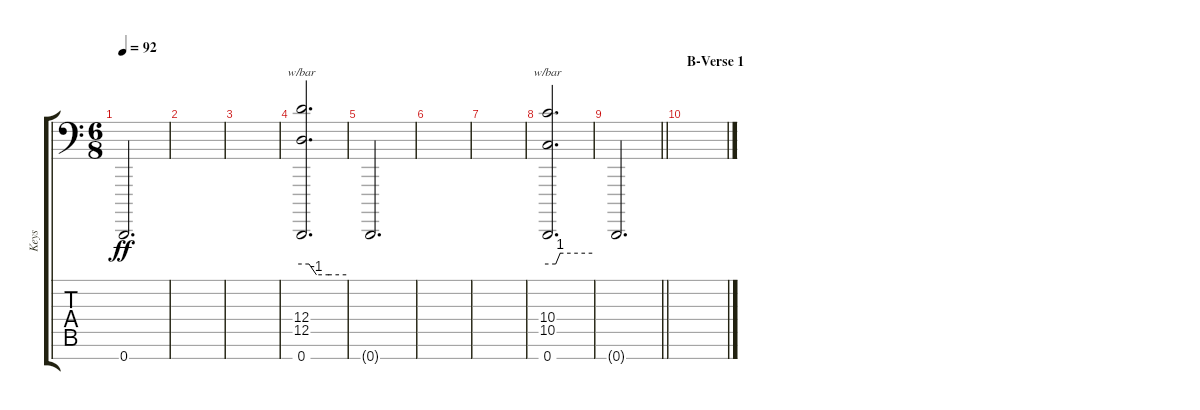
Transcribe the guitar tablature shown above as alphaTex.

\track ("Keys" "Keys") {instrument synthstrings2}
\staff {score tabs}
\tuning (D6 D5 D4 D3 D2 D1 D0) {hide}
\ts (6 8)
\tempo 92
\clef f4
\ks c
0.7{t}.2{d dy ff} |
|
|
(12.4 12.5 0.7).2{d tbe (custom default 0 0 10 0 20 -4 37 -4 60 -4)} |
0.7{t}.2{d} |
|
|
(10.4 10.5 0.7).2{d tbe (custom default 0 0 11 0 17 4 60 4)} |
\barLineRight lightlight
0.7{t}.2{d} |
\section ("" "B-Verse 1")
